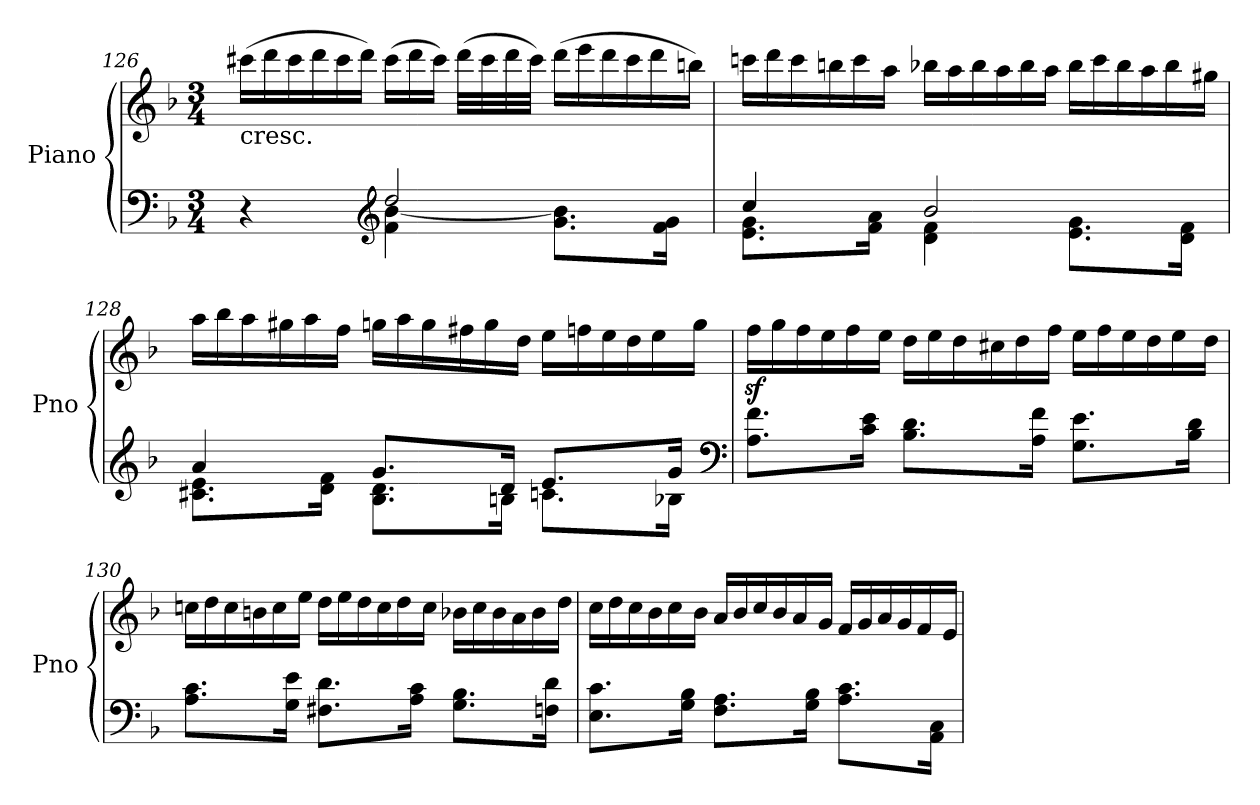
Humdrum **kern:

**kern	**kern
*part1	*part1
*staff2	*staff1
*I"Piano	*
*I'Pno	*
!!LO:LB:g=z
*clefF4	*clefG2
*k[b-]	*k[b-]
*F:	*F:
*M3/4	*M3/4
=126	=126
*^	*
*	*	*Xtuplet
!	!	!LO:TX:b:t=cresc.
4r	4ryy	(24ccc#X\LL
.	.	24ddd\
.	.	24ccc#\
.	.	24ddd\
.	.	24ccc#\
.	.	24ddd\JJ)
*clefG2	*	*
2dd/	4f\ [4b-\	(24ccc#\LL
.	.	24ddd\
.	.	24ccc#\JJ)
.	.	(32ddd\LLL
.	.	32ccc#\
.	.	32ddd\
.	.	32ccc#\JJJ)
.	8.g\ 8.b-\]L	(24ddd\LL
.	.	24eee\
.	.	24ddd\
.	.	24ccc#\
.	.	24ddd\
.	16f\ 16g\Jk	.
.	.	24bbn\JJ)
=127	=127	=127
4cc/	8.e\ 8.g\L	24cccn\LL
.	.	24ddd\
.	.	24ccc\
.	.	24bbn\
.	.	24ccc\
.	16f\ 16a\Jk	.
.	.	24aa\JJ
2b-/	4d\ 4f\	24bb-X\LL
.	.	24aa\
.	.	24bb-\
.	.	24aa\
.	.	24bb-\
.	.	24aa\JJ
.	8.e\ 8.g\L	24bb-\LL
.	.	24ccc\
.	.	24bb-\
.	.	24aa\
.	.	24bb-\
.	16d\ 16f\Jk	.
.	.	24gg#X\JJ
!!LO:PB:g=z
=128	=128	=128
4a/	8.c#X\ 8.e\L	24aa\LL
.	.	24bb-\
.	.	24aa\
.	.	24gg#X\
.	.	24aa\
.	16d\ 16f\Jk	.
.	.	24ff\JJ
8.g/L	8.B-\ 8.d\L	24ggn\LL
.	.	24aa\
.	.	24gg\
.	.	24ff#X\
.	.	24gg\
16d/Jk	16Bn\Jk	.
.	.	24dd\JJ
8.e/L	8.cn\L	24ee\LL
.	.	24ffn\
.	.	24ee\
.	.	24dd\
.	.	24ee\
16g/Jk	16B-X\Jk	.
.	.	24gg\JJ
*v	*v	*
*clefF4	*
=129	=129
8.A\ 8.f\L	24ffz<\LL
.	24gg\
.	24ff\
.	24ee\
.	24ff\
16c\ 16e\Jk	.
.	24ee\JJ
8.B-\ 8.d\L	24dd\LL
.	24ee\
.	24dd\
.	24cc#X\
.	24dd\
16A\ 16f\Jk	.
.	24ff\JJ
8.G\ 8.e\L	24ee\LL
.	24ff\
.	24ee\
.	24dd\
.	24ee\
16B-\ 16d\Jk	.
.	24dd\JJ
!!LO:LB:g=z
=130	=130
8.A\ 8.c\L	24ccn\LL
.	24dd\
.	24cc\
.	24bn\
.	24cc\
16G\ 16e\Jk	.
.	24ee\JJ
8.F#X\ 8.d\L	24dd\LL
.	24ee\
.	24dd\
.	24cc\
.	24dd\
16A\ 16c\Jk	.
.	24cc\JJ
8.G\ 8.B-\L	24b-X\LL
.	24cc\
.	24b-\
.	24a\
.	24b-\
16Fn\ 16d\Jk	.
.	24dd\JJ
=131	=131
8.E\ 8.c\L	24cc\LL
.	24dd\
.	24cc\
.	24b-\
.	24cc\
16G\ 16B-\Jk	.
.	24b-\JJ
8.F\ 8.A\L	24a/LL
.	24b-/
.	24cc/
.	24b-/
.	24a/
16G\ 16B-\Jk	.
.	24g/JJ
8.A\ 8.c\L	24f/LL
.	24g/
.	24a/
.	24g/
.	24f/
16AA\ 16C\Jk	.
.	24e/JJ
=	=
*-	*-
